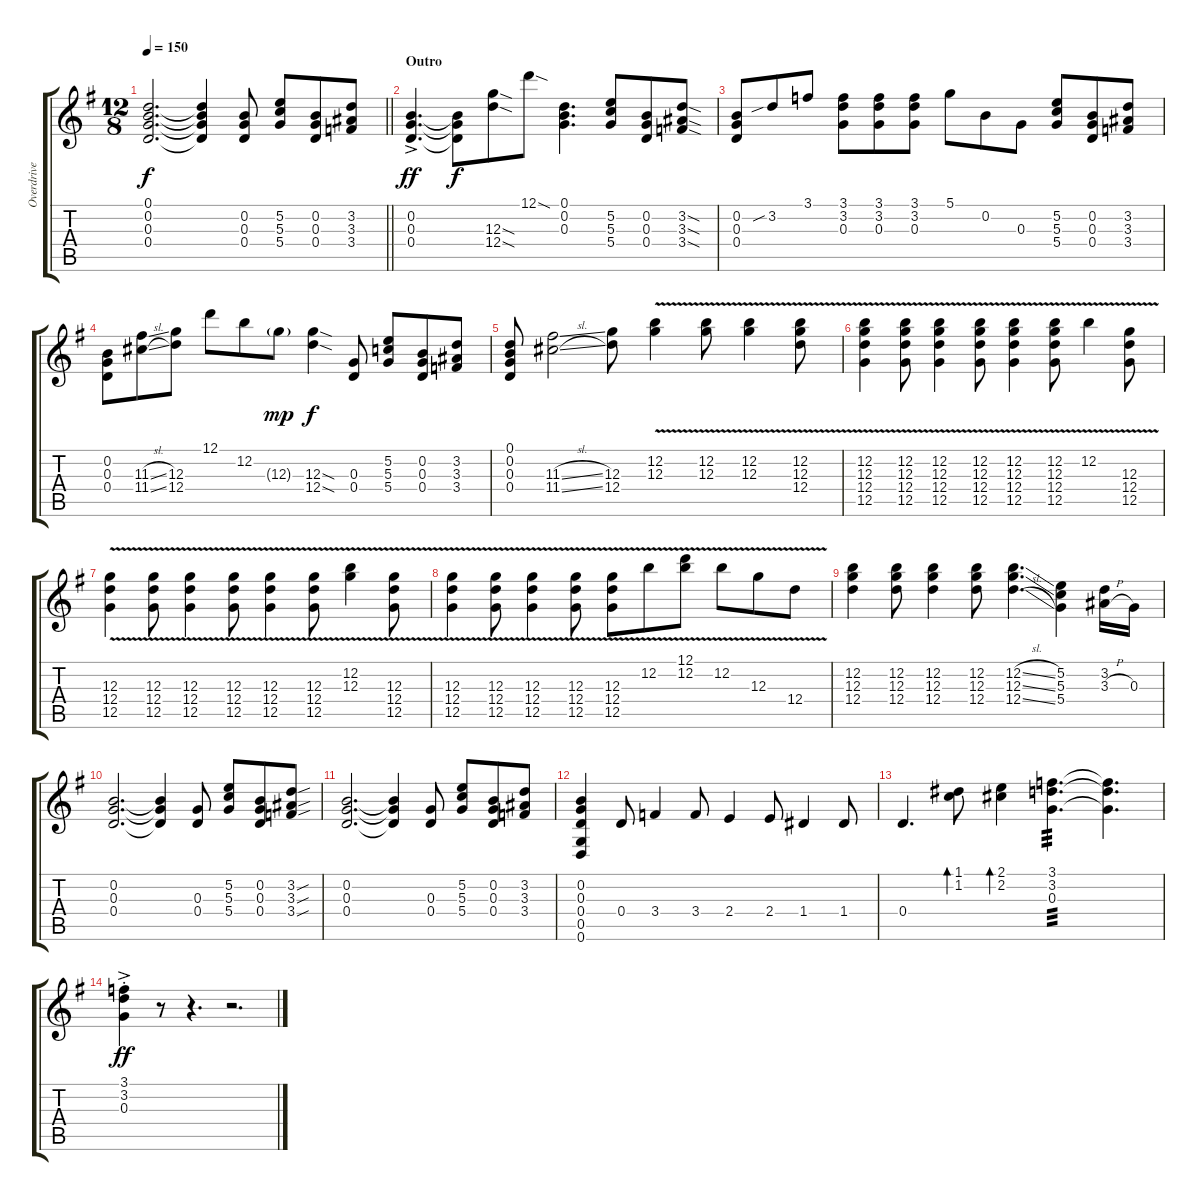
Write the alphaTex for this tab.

\track ("Overdrive Electric with slide" "Overdrive ") {instrument overdrivenguitar}
\staff {score tabs}
\tuning (D4 B3 G3 D3 G2 D2) {hide}
\ts (12 8)
\tempo 150
\clef g2
\barLineRight lightlight
\ks g
(0.1 0.2 0.3 0.4).2{d dy f} (0.1{t} 0.2{t} 0.3{t} 0.4{t}).4 (0.2 0.3 0.4).8 (5.2 5.3 5.4).8 (0.2 0.3 0.4).8 (3.2 3.3 3.4).8 |
\section ("" "Outro")
(0.2{ac} 0.3{ac} 0.4{ac}).4{d dy ff} (0.2{t} 0.3{t} 0.4{t}).8{dy f} (12.3{sod} 12.4{sod}).8 12.1{sod}.8 (0.1 0.2 0.3).4{d} (5.2 5.3 5.4).8 (0.2 0.3 0.4).8 (3.2{sod} 3.3{sod} 3.4{sod}).8 |
(0.2 0.3 0.4).8 3.2{sib}.8 3.1.8 (3.1 3.2 0.3).8 (3.1 3.2 0.3).8 (3.1 3.2 0.3).8 5.1.8 0.2.8 0.3.8 (5.2 5.3 5.4).8 (0.2 0.3 0.4).8 (3.2 3.3 3.4).8 |
(0.2 0.3 0.4).8 (11.3{sl} 11.4{sl}).8 (12.3 12.4).8 12.1.8 12.2.8 12.3{g}.8{dy mp} (12.3{sod} 12.4{sod}).4{dy f} (0.3 0.4).8 (5.2 5.3 5.4).8 (0.2 0.3 0.4).8 (3.2 3.3 3.4).8 |
(0.1 0.2 0.3 0.4).8 (11.3{sl} 11.4{sl}).2 (12.3 12.4).8 (12.2{v} 12.3{v}).4 (12.2{v} 12.3{v}).8 (12.2{v} 12.3{v}).4 (12.2{v} 12.3{v} 12.4{v}).8 |
(12.2{v} 12.3{v} 12.4{v} 12.5{v}).4 (12.2{v} 12.3{v} 12.4{v} 12.5{v}).8 (12.2{v} 12.3{v} 12.4{v} 12.5{v}).4 (12.2{v} 12.3{v} 12.4{v} 12.5{v}).8 (12.2{v} 12.3{v} 12.4{v} 12.5{v}).4 (12.2{v} 12.3{v} 12.4{v} 12.5{v}).8 12.2{v}.4 (12.3{v} 12.4{v} 12.5{v}).8 |
(12.3{v} 12.4{v} 12.5{v}).4 (12.3{v} 12.4{v} 12.5{v}).8 (12.3{v} 12.4{v} 12.5{v}).4 (12.3{v} 12.4{v} 12.5{v}).8 (12.3{v} 12.4{v} 12.5{v}).4 (12.3{v} 12.4{v} 12.5{v}).8 (12.2{v} 12.3{v}).4 (12.3{v} 12.4{v} 12.5{v}).8 |
(12.3{v} 12.4{v} 12.5{v}).4 (12.3{v} 12.4{v} 12.5{v}).8 (12.3{v} 12.4{v} 12.5{v}).4 (12.3{v} 12.4{v} 12.5{v}).8 (12.3{v} 12.4{v} 12.5{v}).8 12.2{v}.8 (12.1{v} 12.2{v}).8 12.2{v}.8 12.3{v}.8 12.4{v}.8 |
(12.2 12.3 12.4).4 (12.2 12.3 12.4).8 (12.2 12.3 12.4).4 (12.2 12.3 12.4).8 (12.2{sl} 12.3{sl} 12.4{sl}).4{d} (5.2 5.3 5.4).4 (3.2 3.3{h}).16 0.3.16 |
(0.2 0.3 0.4).2{d} (0.2{t} 0.3{t} 0.4{t}).4 (0.3 0.4).8 (5.2 5.3 5.4).8 (0.2 0.3 0.4).8 (3.2{sou} 3.3{sou} 3.4{sou}).8 |
(0.2 0.3 0.4).2{d} (0.2{t} 0.3{t} 0.4{t}).4 (0.3 0.4).8 (5.2 5.3 5.4).8 (0.2 0.3 0.4).8 (3.2 3.3 3.4).8 |
(0.2 0.3 0.4 0.5 0.6).4 0.4.8 3.4.4 3.4.8 2.4.4 2.4.8 1.4.4 1.4.8 |
0.4.4{d} (1.1 1.2).8{bd 30} (2.1 2.2).4{bd 30} (3.1 3.2 0.3).4{d tp 3} (3.1{t} 3.2{t} 0.3{t}).4{d} |
(3.1{ac st} 3.2{ac st} 0.3{ac st}).4{dy ff} r.8 r.4{d} r.2{d}
